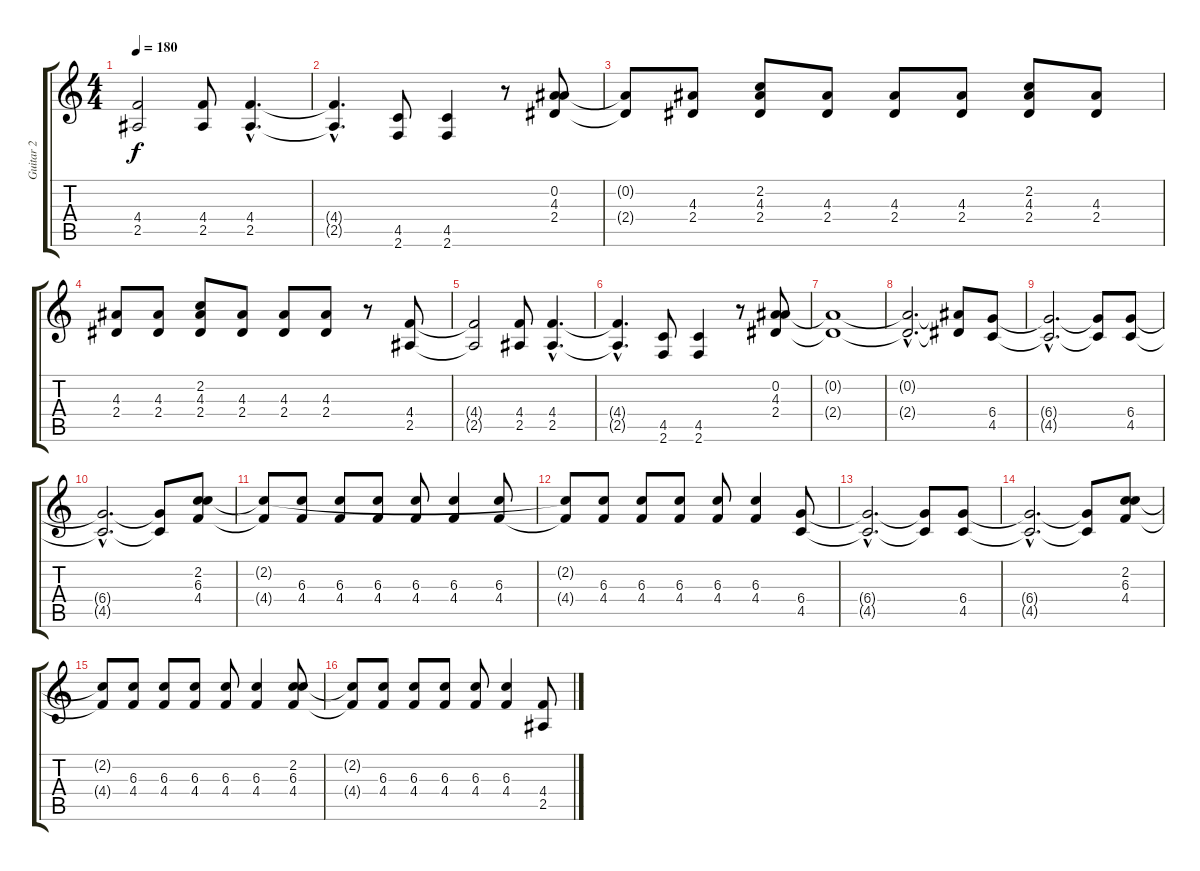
\track ("Guitar 2" "Guitar 2") {instrument overdrivenguitar}
\staff {score tabs}
\tuning (Eb4 Bb3 Gb3 Db3 Ab2 Eb2) {hide}
\ts (4 4)
\tempo 180
\clef g2
\ks c
(4.4{t} 2.5{t}).2{dy f} (4.4 2.5).8 (4.4{hac} 2.5{hac}).4{d} |
(4.4{hac t} 2.5{hac t}).4{d} (4.5 2.6).8 (4.5 2.6).4 r.8 (0.2 4.3 2.4).8 |
(0.2{t} 2.4{t}).8 (4.3 2.4).8 (2.2 4.3 2.4).8 (4.3 2.4).8 (4.3 2.4).8 (4.3 2.4).8 (2.2 4.3 2.4).8 (4.3 2.4).8 |
(4.3 2.4).8 (4.3 2.4).8 (2.2 4.3 2.4).8 (4.3 2.4).8 (4.3 2.4).8 (4.3 2.4).8 r.8 (4.4 2.5).8 |
(4.4{t} 2.5{t}).2 (4.4 2.5).8 (4.4{hac} 2.5{hac}).4{d} |
(4.4{hac t} 2.5{hac t}).4{d} (4.5 2.6).8 (4.5 2.6).4 r.8 (0.2 4.3 2.4).8 |
(0.2{t} 2.4{t}).1 |
(0.2{hac t} 2.4{hac t}).2{d} (0.2{t} 2.4{t}).8 (6.4 4.5).8 |
(6.4{hac t} 4.5{hac t}).2{d} (6.4{t} 4.5{t}).8 (6.4 4.5).8 |
(6.4{hac t} 4.5{hac t}).2{d} (6.4{t} 4.5{t}).8 (2.2 6.3 4.4).8 |
(2.2{t} 4.4{t}).8 (6.3 4.4).8 (6.3 4.4).8 (6.3 4.4).8 (6.3 4.4).8 (6.3 4.4).4 (6.3 4.4).8 |
(2.2{t} 4.4{t}).8 (6.3 4.4).8 (6.3 4.4).8 (6.3 4.4).8 (6.3 4.4).8 (6.3 4.4).4 (6.4 4.5).8 |
(6.4{hac t} 4.5{hac t}).2{d} (6.4{t} 4.5{t}).8 (6.4 4.5).8 |
(6.4{hac t} 4.5{hac t}).2{d} (6.4{t} 4.5{t}).8 (2.2 6.3 4.4).8 |
(2.2{t} 4.4{t}).8 (6.3 4.4).8 (6.3 4.4).8 (6.3 4.4).8 (6.3 4.4).8 (6.3 4.4).4 (2.2 6.3 4.4).8 |
(2.2{t} 4.4{t}).8 (6.3 4.4).8 (6.3 4.4).8 (6.3 4.4).8 (6.3 4.4).8 (6.3 4.4).4 (4.4 2.5).8
